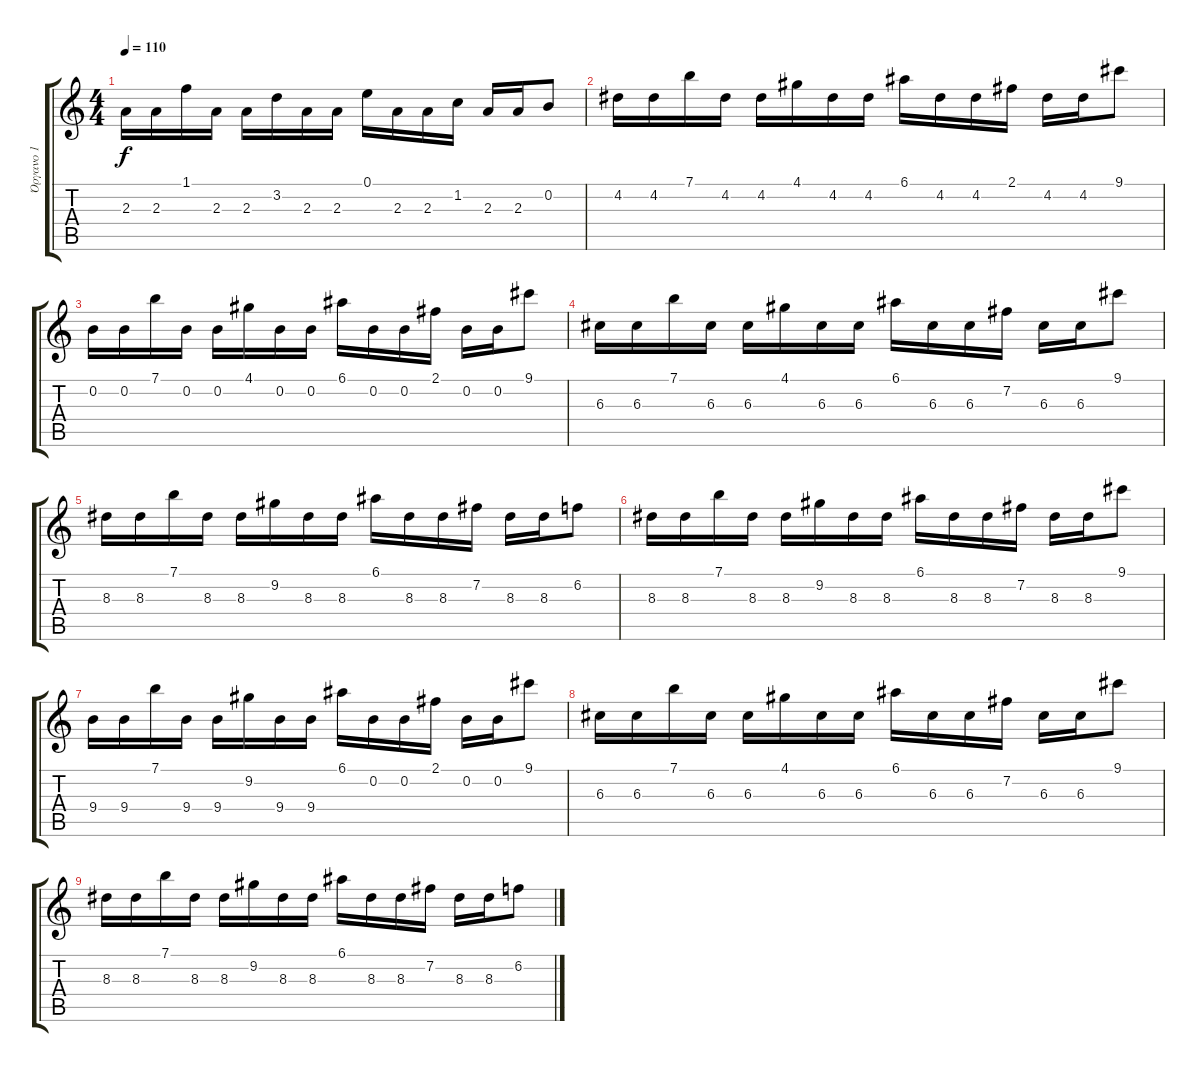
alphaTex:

\track ("Όργανο 1" "Όργανο 1") {instrument overdrivenguitar}
\staff {score tabs}
\tuning (E4 B3 G3 D3 A2 E2) {hide}
\ts (4 4)
\tempo 110
\clef g2
\ks c
2.3.16{dy f} 2.3.16 1.1.16 2.3.16 2.3.16 3.2.16 2.3.16 2.3.16 0.1.16 2.3.16 2.3.16 1.2.16 2.3.16 2.3.16 0.2.8 |
4.2.16 4.2.16 7.1.16 4.2.16 4.2.16 4.1.16 4.2.16 4.2.16 6.1.16 4.2.16 4.2.16 2.1.16 4.2.16 4.2.16 9.1.8 |
0.2.16 0.2.16 7.1.16 0.2.16 0.2.16 4.1.16 0.2.16 0.2.16 6.1.16 0.2.16 0.2.16 2.1.16 0.2.16 0.2.16 9.1.8 |
6.3.16 6.3.16 7.1.16 6.3.16 6.3.16 4.1.16 6.3.16 6.3.16 6.1.16 6.3.16 6.3.16 7.2.16 6.3.16 6.3.16 9.1.8 |
8.3.16 8.3.16 7.1.16 8.3.16 8.3.16 9.2.16 8.3.16 8.3.16 6.1.16 8.3.16 8.3.16 7.2.16 8.3.16 8.3.16 6.2.8 |
8.3.16 8.3.16 7.1.16 8.3.16 8.3.16 9.2.16 8.3.16 8.3.16 6.1.16 8.3.16 8.3.16 7.2.16 8.3.16 8.3.16 9.1.8 |
9.4.16 9.4.16 7.1.16 9.4.16 9.4.16 9.2.16 9.4.16 9.4.16 6.1.16 0.2.16 0.2.16 2.1.16 0.2.16 0.2.16 9.1.8 |
6.3.16 6.3.16 7.1.16 6.3.16 6.3.16 4.1.16 6.3.16 6.3.16 6.1.16 6.3.16 6.3.16 7.2.16 6.3.16 6.3.16 9.1.8 |
8.3.16 8.3.16 7.1.16 8.3.16 8.3.16 9.2.16 8.3.16 8.3.16 6.1.16 8.3.16 8.3.16 7.2.16 8.3.16 8.3.16 6.2.8
